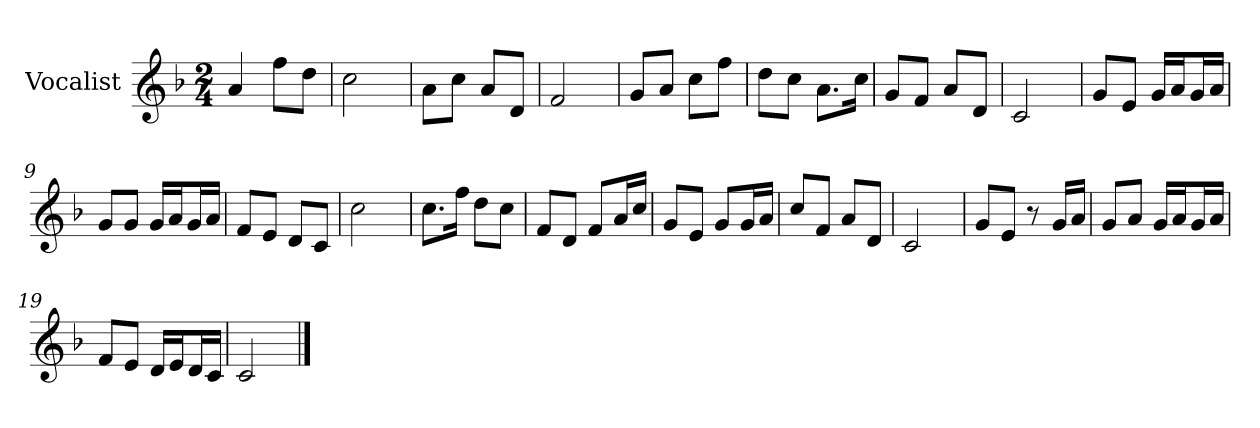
**kern
*part1
*staff1
*I"Vocalist
*k[b-]
*F:
*M2/4
=
4a
8ffL
8ddJ
=1
2cc
=2
8aL
8ccJ
8aL
8dJ
=3
2f
=4
8gL
8aJ
8ccL
8ffJ
=5
8ddL
8ccJ
8.aL
16ccJk
=6
8gL
8fJ
8aL
8dJ
=7
2c
=8
8gL
8eJ
16gLL
16aJ
16gL
16aJJ
=9
8gL
8gJ
16gLL
16aJ
16gL
16aJJ
=10
8fL
8eJ
8dL
8cJ
=11
2cc
=12
8.ccL
16ffJk
8ddL
8ccJ
=13
8fL
8dJ
8fL
16aL
16ccJJ
=14
8gL
8eJ
8gL
16gL
16aJJ
=15
8ccL
8fJ
8aL
8dJ
=16
2c
=17
8gL
8eJ
8r
16gLL
16aJJ
=18
8gL
8aJ
16gLL
16aJ
16gL
16aJJ
=19
8fL
8eJ
16dLL
16eJ
16dL
16cJJ
=20
2c
==
*-
